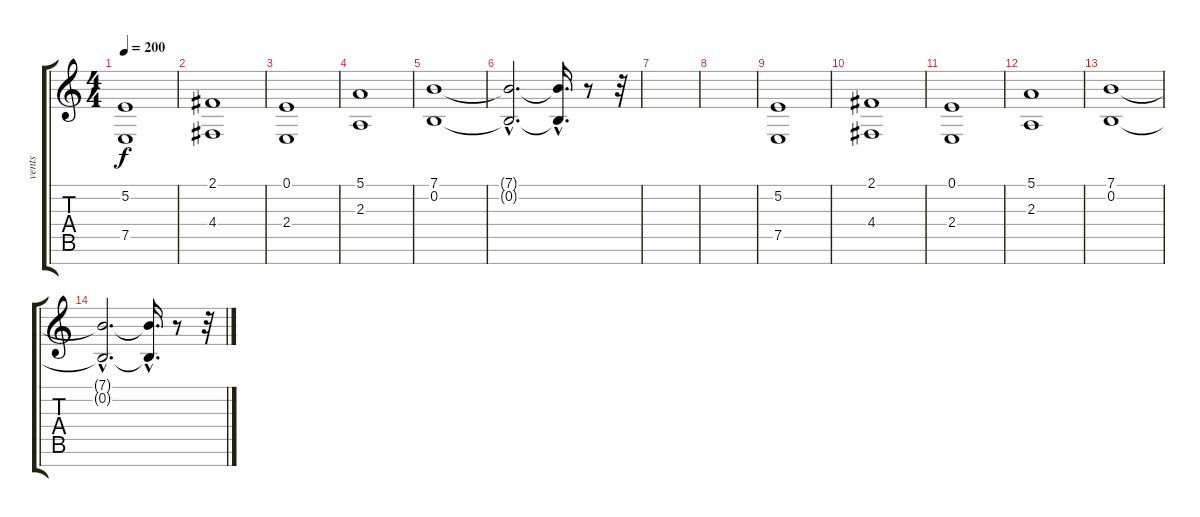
\track ("vents" "vents") {instrument bassoon}
\staff {score tabs}
\tuning (E4 B3 G3 D3 A2 E2 B1) {hide}
\ts (4 4)
\tempo 200
\clef g2
\ks c
(5.2 7.5).1{dy f} |
(2.1 4.4).1 |
(0.1 2.4).1 |
(5.1 2.3).1 |
(7.1 0.2).1 |
(7.1{hac t} 0.2{hac t}).2{d} (7.1{hac t} 0.2{hac t}).16{d} r.8 r.32 |
|
|
(5.2 7.5).1 |
(2.1 4.4).1 |
(0.1 2.4).1 |
(5.1 2.3).1 |
(7.1 0.2).1 |
(7.1{hac t} 0.2{hac t}).2{d} (7.1{hac t} 0.2{hac t}).16{d} r.8 r.32
